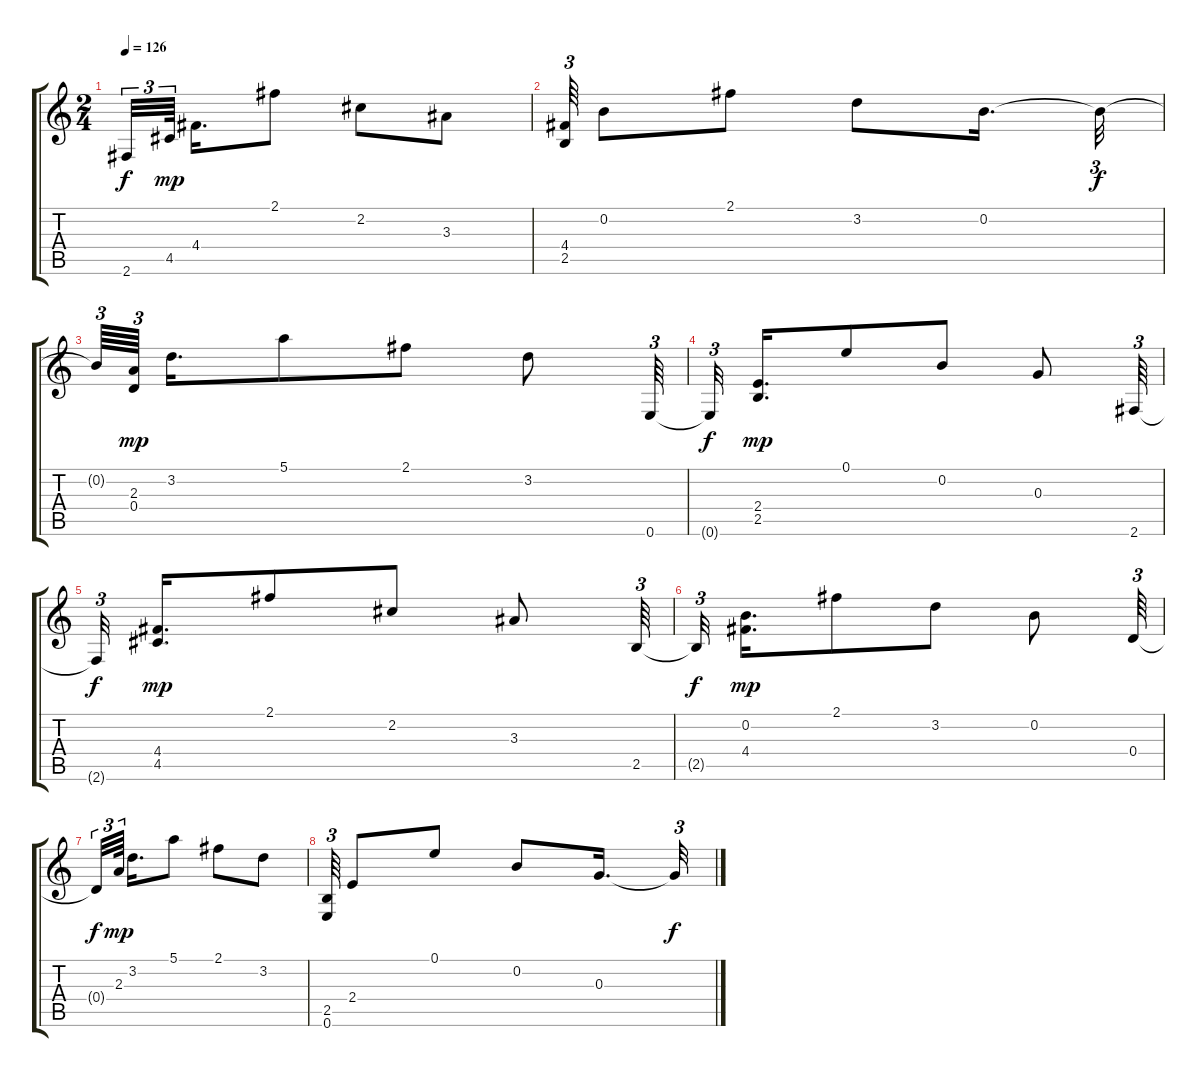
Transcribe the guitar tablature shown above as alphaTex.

\track "" {instrument acousticguitarsteel}
\staff {score tabs}
\tuning (E4 B3 G3 D3 A2 E2) {hide}
\ts (2 4)
\tempo 126
\clef g2
\ks c
2.6{t}.32{tu (3 2) dy f} 4.5.64{tu (3 2) dy mp beam splitsecondary} 4.4.16{d} 2.1.8 2.2.8 3.3.8 |
(4.4 2.5).64{tu (3 2)} 0.2.8 2.1.8 3.2.8 0.2.16{d} 0.2{t}.32{tu (3 2) dy f} |
0.2{t}.64{tu (3 2)} (2.3 0.4).64{tu (3 2) dy mp beam splitsecondary} 3.2.16{d} 5.1.8 2.1.8 3.2.8 0.6.64{tu (3 2)} |
0.6{t}.32{tu (3 2) dy f beam splitsecondary} (2.4 2.5).16{d dy mp} 0.1.8 0.2.8 0.3.8 2.6.64{tu (3 2)} |
2.6{t}.32{tu (3 2) dy f beam splitsecondary} (4.4 4.5).16{d dy mp} 2.1.8 2.2.8 3.3.8 2.5.64{tu (3 2)} |
2.5{t}.32{tu (3 2) dy f beam splitsecondary} (0.2 4.4).16{d dy mp} 2.1.8 3.2.8 0.2.8 0.4.64{tu (3 2)} |
0.4{t}.32{tu (3 2) dy f} 2.3.64{tu (3 2) dy mp beam splitsecondary} 3.2.16{d} 5.1.8 2.1.8 3.2.8 |
(2.5 0.6).64{tu (3 2)} 2.4.8 0.1.8 0.2.8 0.3.16{d} 0.3{t}.32{tu (3 2) dy f}
